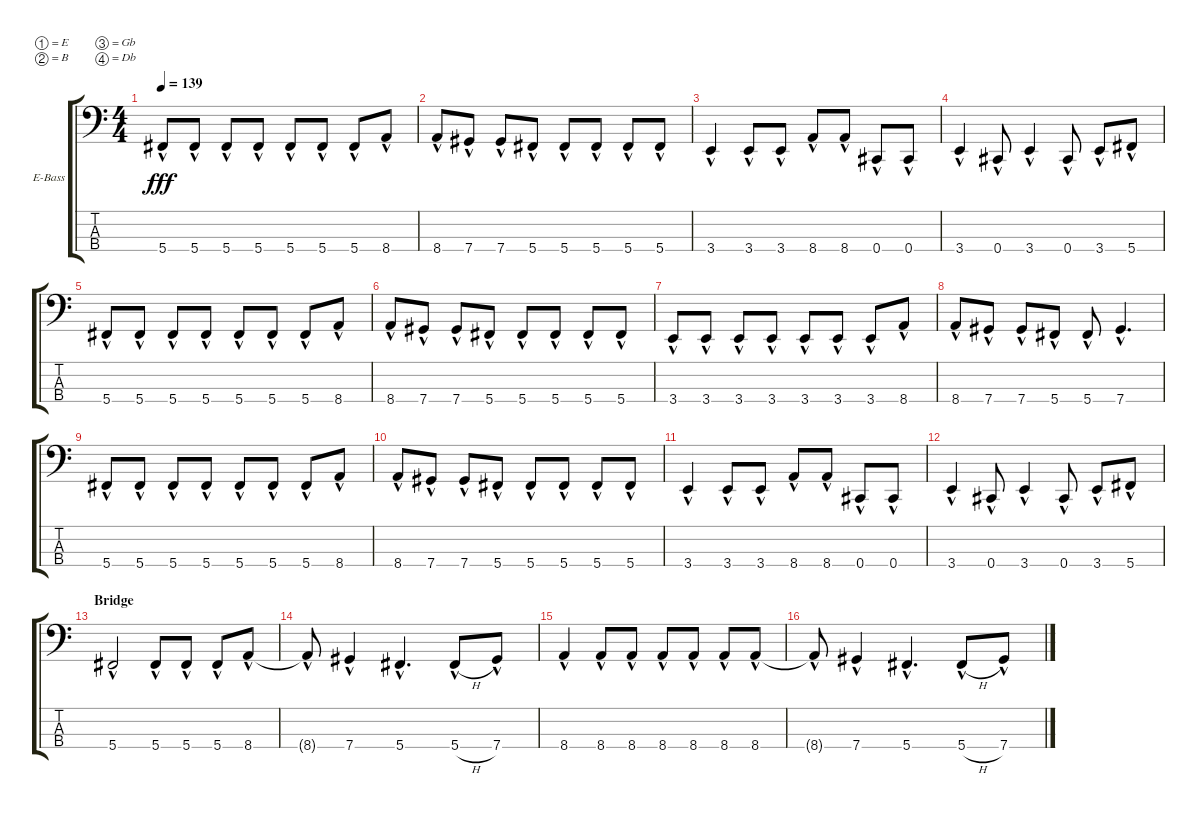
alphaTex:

\bracketExtendMode groupsimilarinstruments
\firstSystemTrackNameOrientation horizontal
\otherSystemsTrackNameOrientation horizontal
\track ("Electric Bass" "E-Bass") {instrument electricbassfinger}
\staff {score tabs}
\tuning (E2 B1 Gb1 Db1)
\ts (4 4)
\tempo 139
\clef f4
\ks c
5.4{hac}.8{dy fff} 5.4{hac}.8 5.4{hac}.8 5.4{hac}.8 5.4{hac}.8 5.4{hac}.8 5.4{hac}.8 8.4{hac}.8 |
\scale
0.367959 8.4{hac}.8 7.4{hac}.8 7.4{hac}.8 5.4{hac}.8 5.4{hac}.8 5.4{hac}.8 5.4{hac}.8 5.4{hac}.8 |
\scale
0.175637 3.4{hac}.4 3.4{hac}.8 3.4{hac}.8 8.4{hac}.8 8.4{hac}.8 0.4{hac}.8 0.4{hac}.8 |
\scale
0.455117 3.4{hac}.4 0.4{hac}.8 3.4{hac}.4 0.4{hac}.8 3.4{hac}.8 5.4{hac}.8 |
5.4{hac}.8 5.4{hac}.8 5.4{hac}.8 5.4{hac}.8 5.4{hac}.8 5.4{hac}.8 5.4{hac}.8 8.4{hac}.8 |
8.4{hac}.8 7.4{hac}.8 7.4{hac}.8 5.4{hac}.8 5.4{hac}.8 5.4{hac}.8 5.4{hac}.8 5.4{hac}.8 |
3.4{hac}.8 3.4{hac}.8 3.4{hac}.8 3.4{hac}.8 3.4{hac}.8 3.4{hac}.8 3.4{hac}.8 8.4{hac}.8 |
8.4{hac}.8 7.4{hac}.8 7.4{hac}.8 5.4{hac}.8 5.4{hac}.8 7.4{hac}.4{d} |
5.4{hac}.8 5.4{hac}.8 5.4{hac}.8 5.4{hac}.8 5.4{hac}.8 5.4{hac}.8 5.4{hac}.8 8.4{hac}.8 |
8.4{hac}.8 7.4{hac}.8 7.4{hac}.8 5.4{hac}.8 5.4{hac}.8 5.4{hac}.8 5.4{hac}.8 5.4{hac}.8 |
3.4{hac}.4 3.4{hac}.8 3.4{hac}.8 8.4{hac}.8 8.4{hac}.8 0.4{hac}.8 0.4{hac}.8 |
3.4{hac}.4 0.4{hac}.8 3.4{hac}.4 0.4{hac}.8 3.4{hac}.8 5.4{hac}.8 |
\section ("" "Bridge")
5.4{hac}.2 5.4{hac}.8 5.4{hac}.8 5.4{hac}.8 8.4{hac}.8 |
8.4{hac t}.8 7.4{hac}.4 5.4{hac}.4{d} 5.4{h hac}.8 7.4{hac}.8 |
8.4{hac}.4 8.4{hac}.8 8.4{hac}.8 8.4{hac}.8 8.4{hac}.8 8.4{hac}.8 8.4{hac}.8 |
8.4{hac t}.8 7.4{hac}.4 5.4{hac}.4{d} 5.4{h hac}.8 7.4{hac}.8
